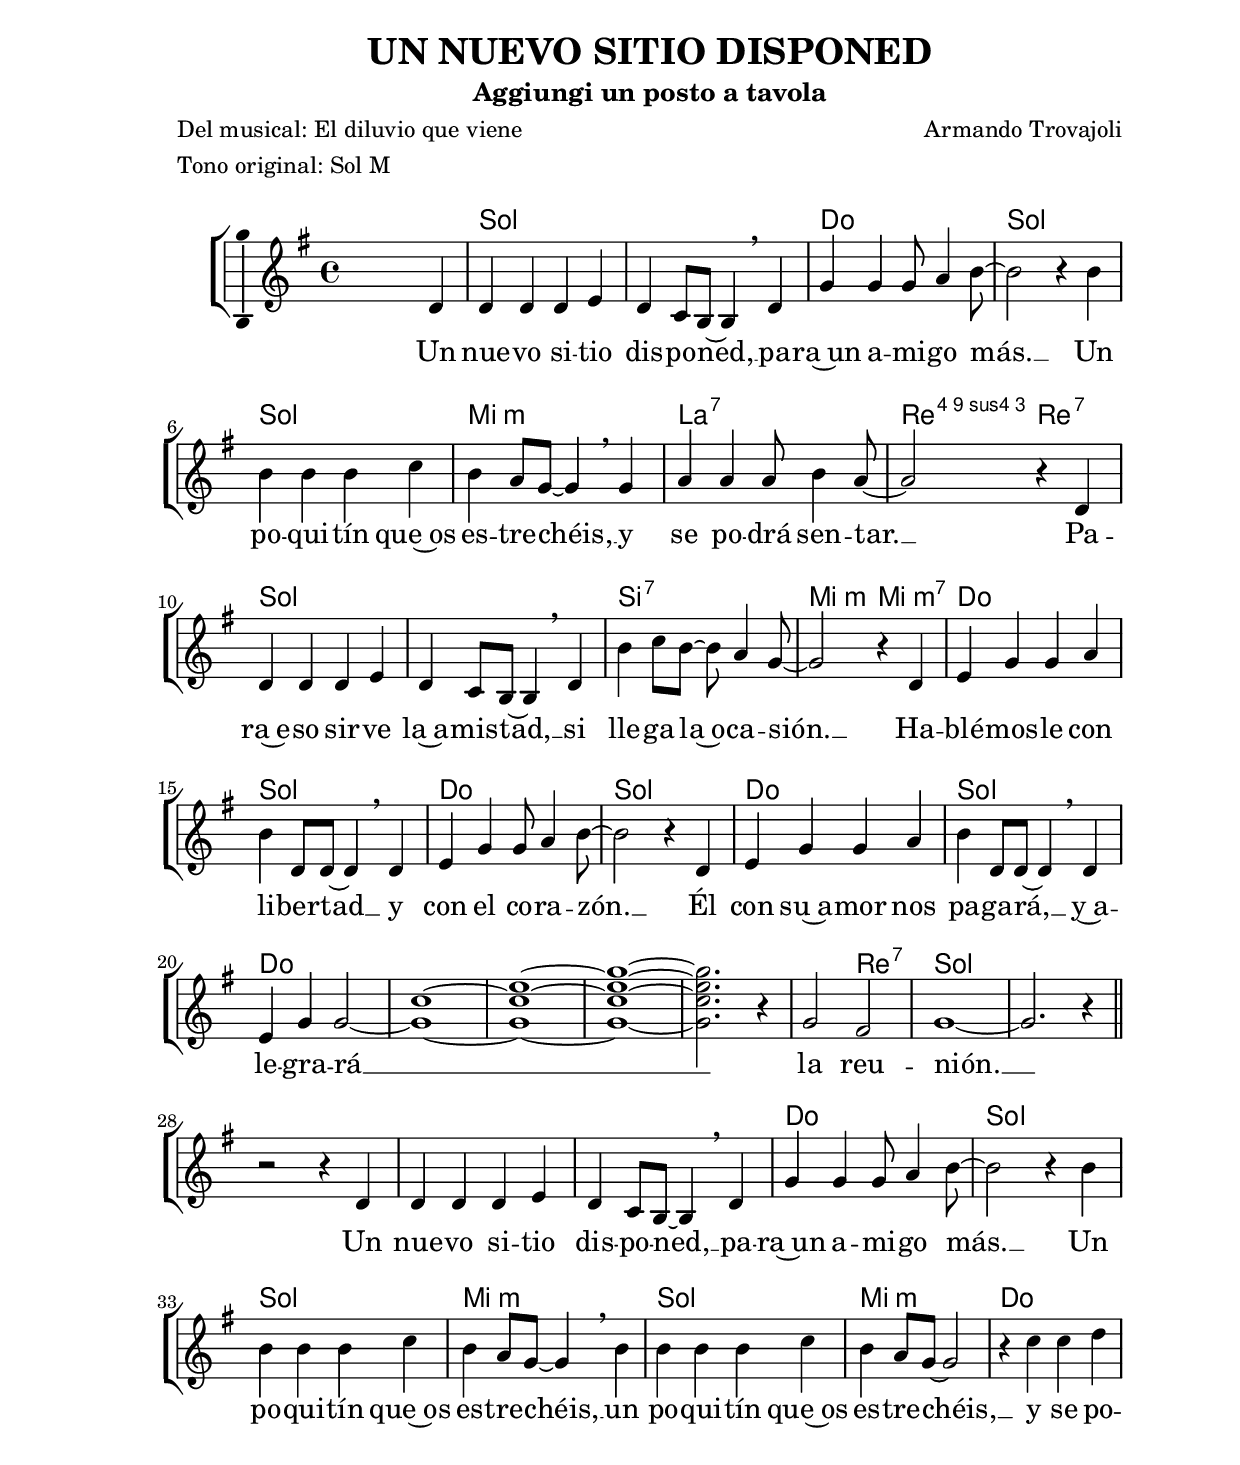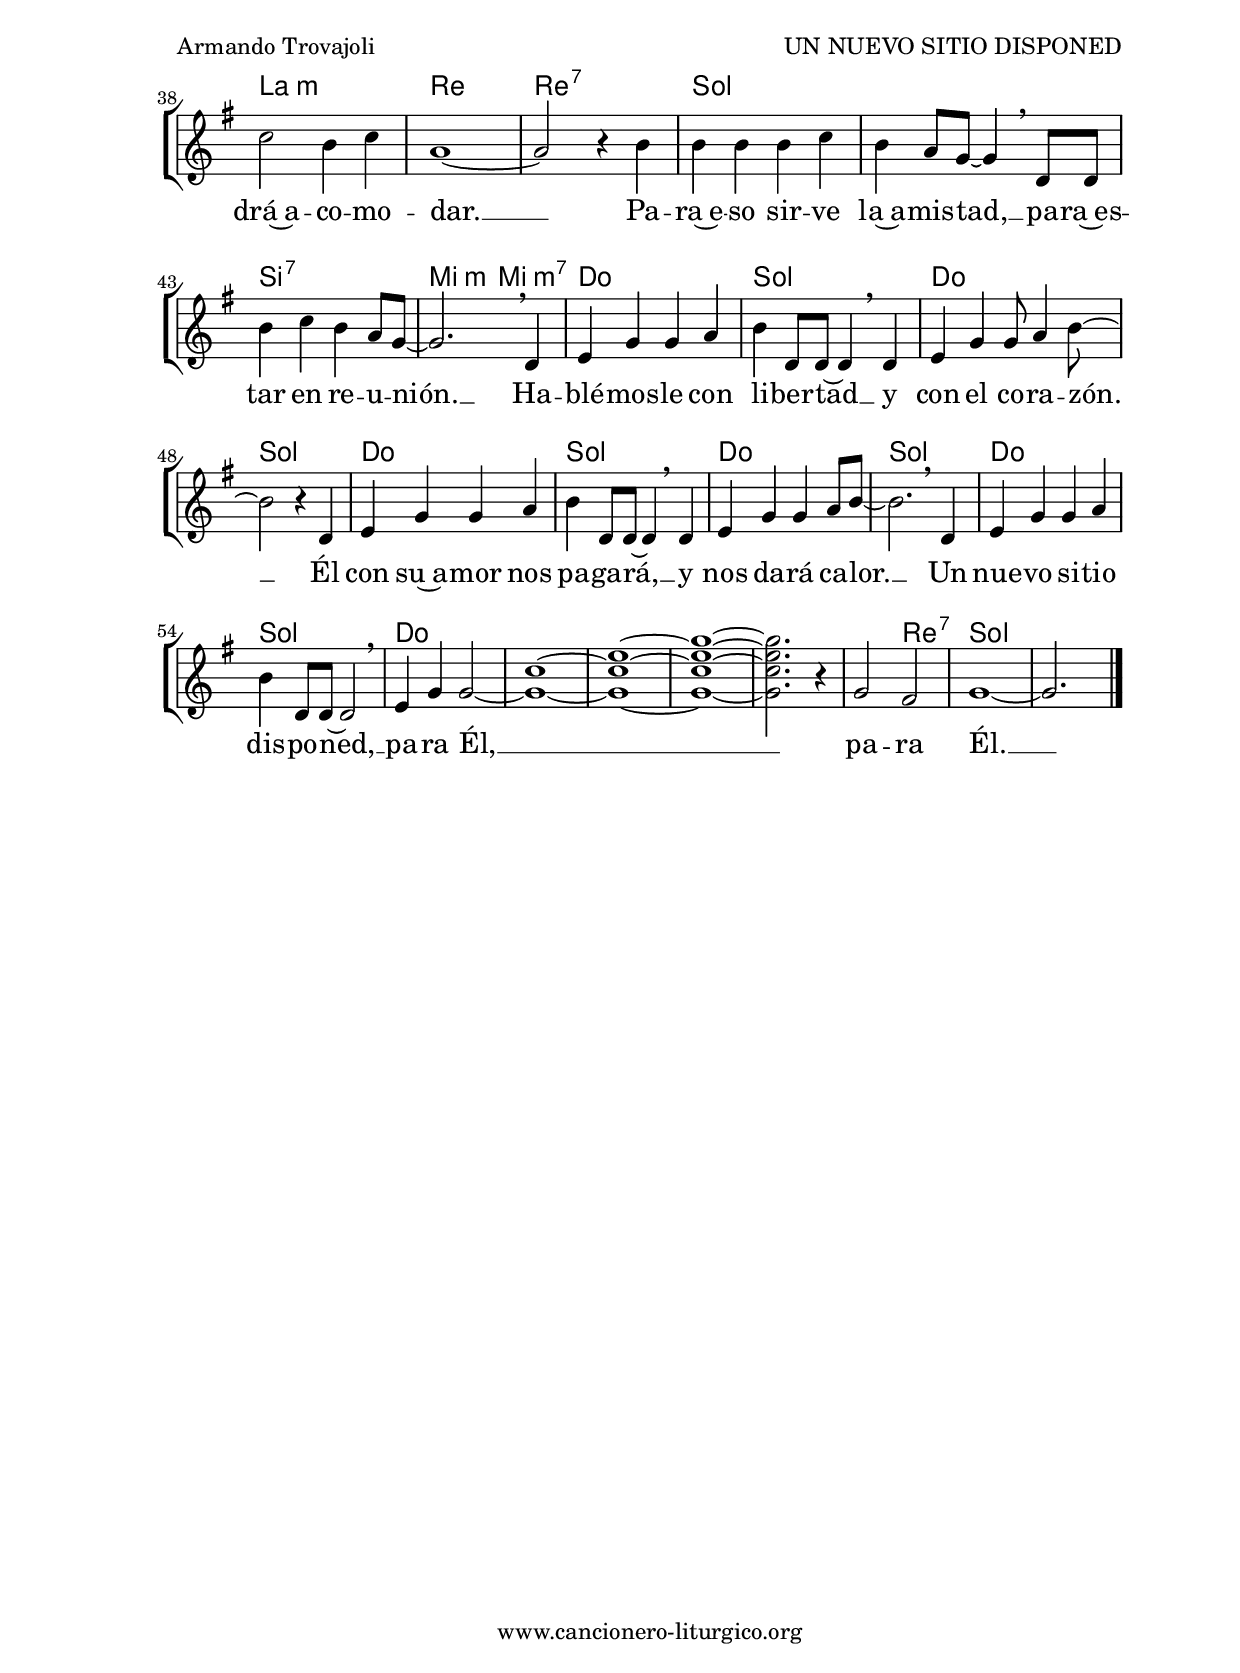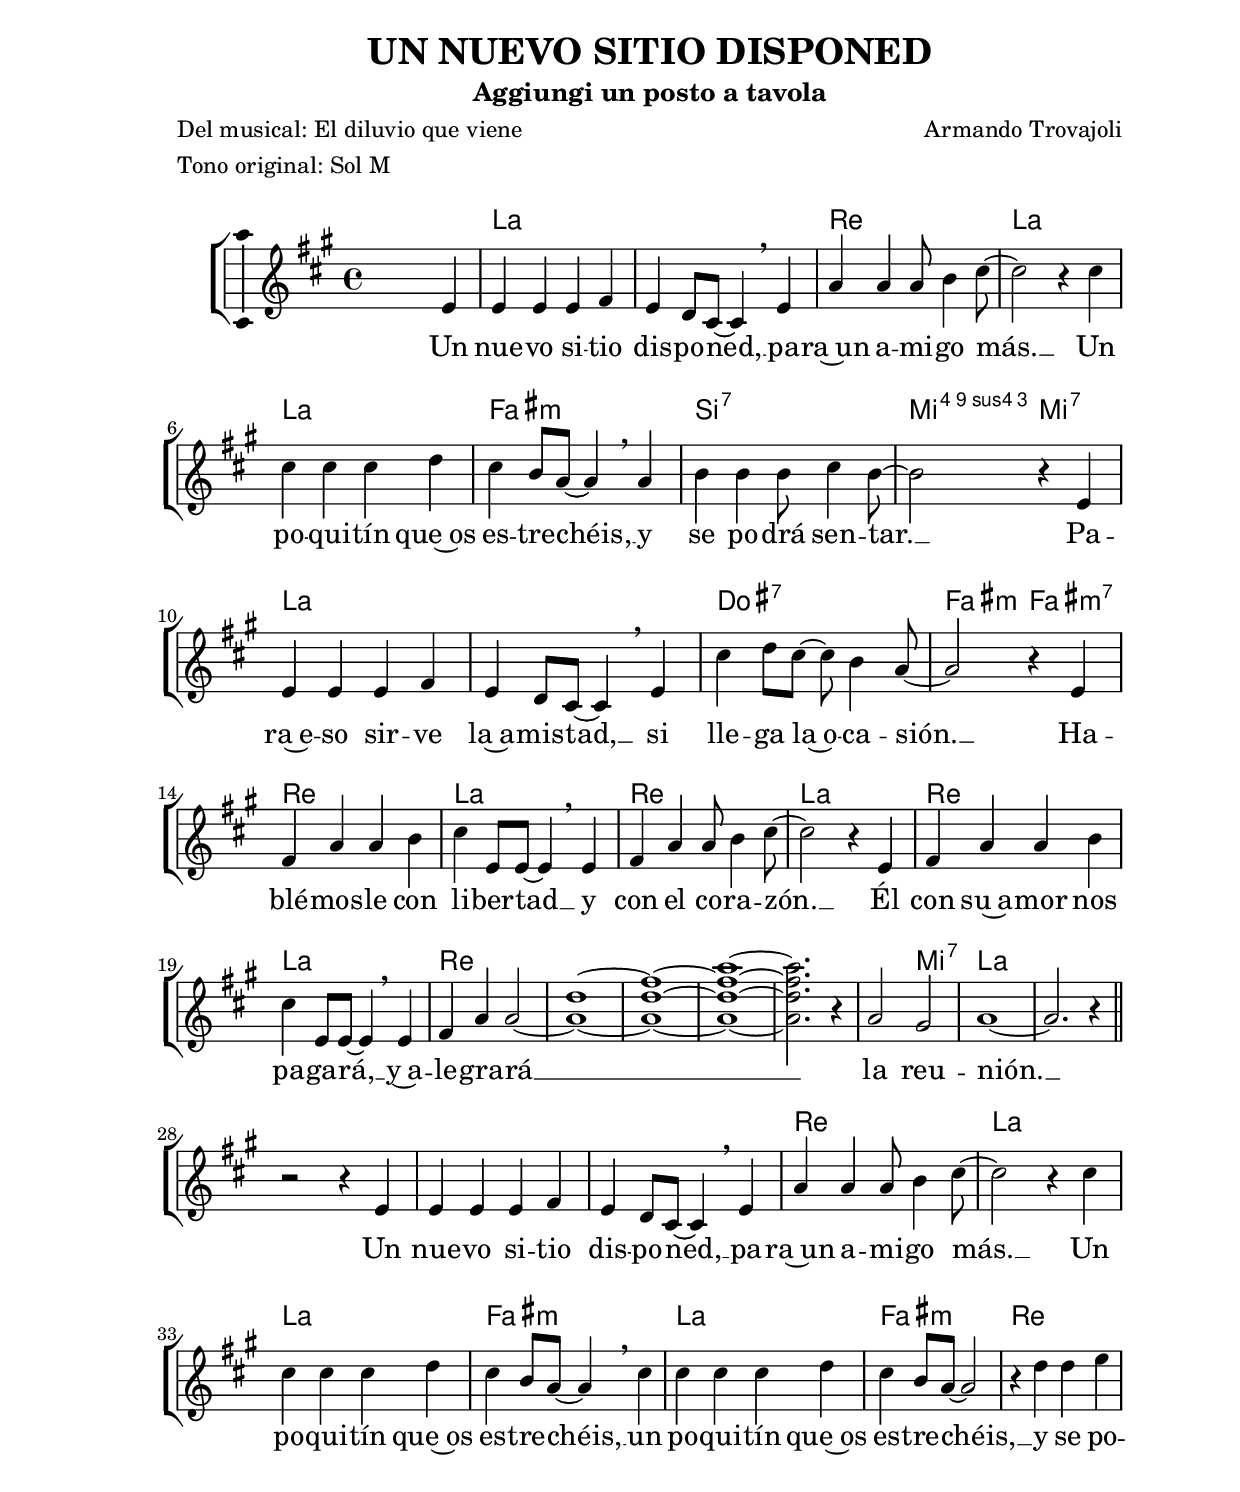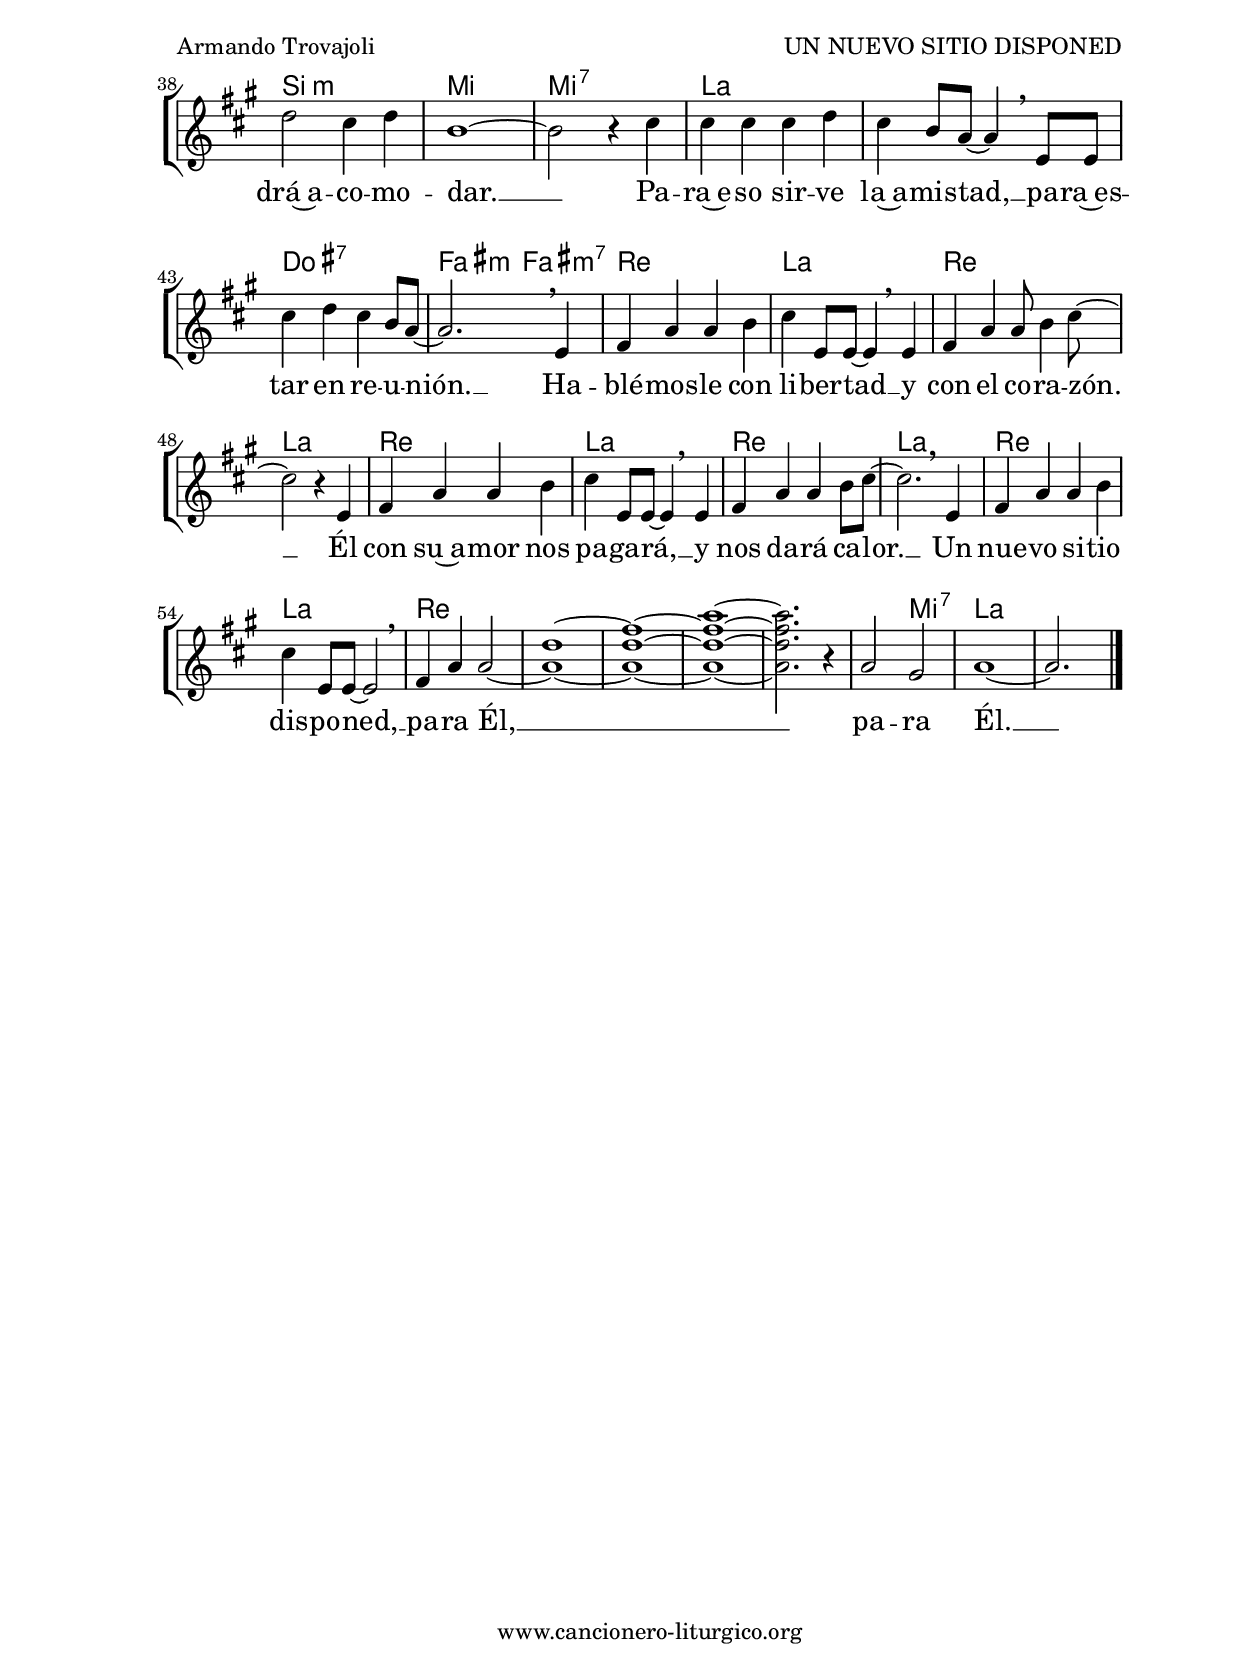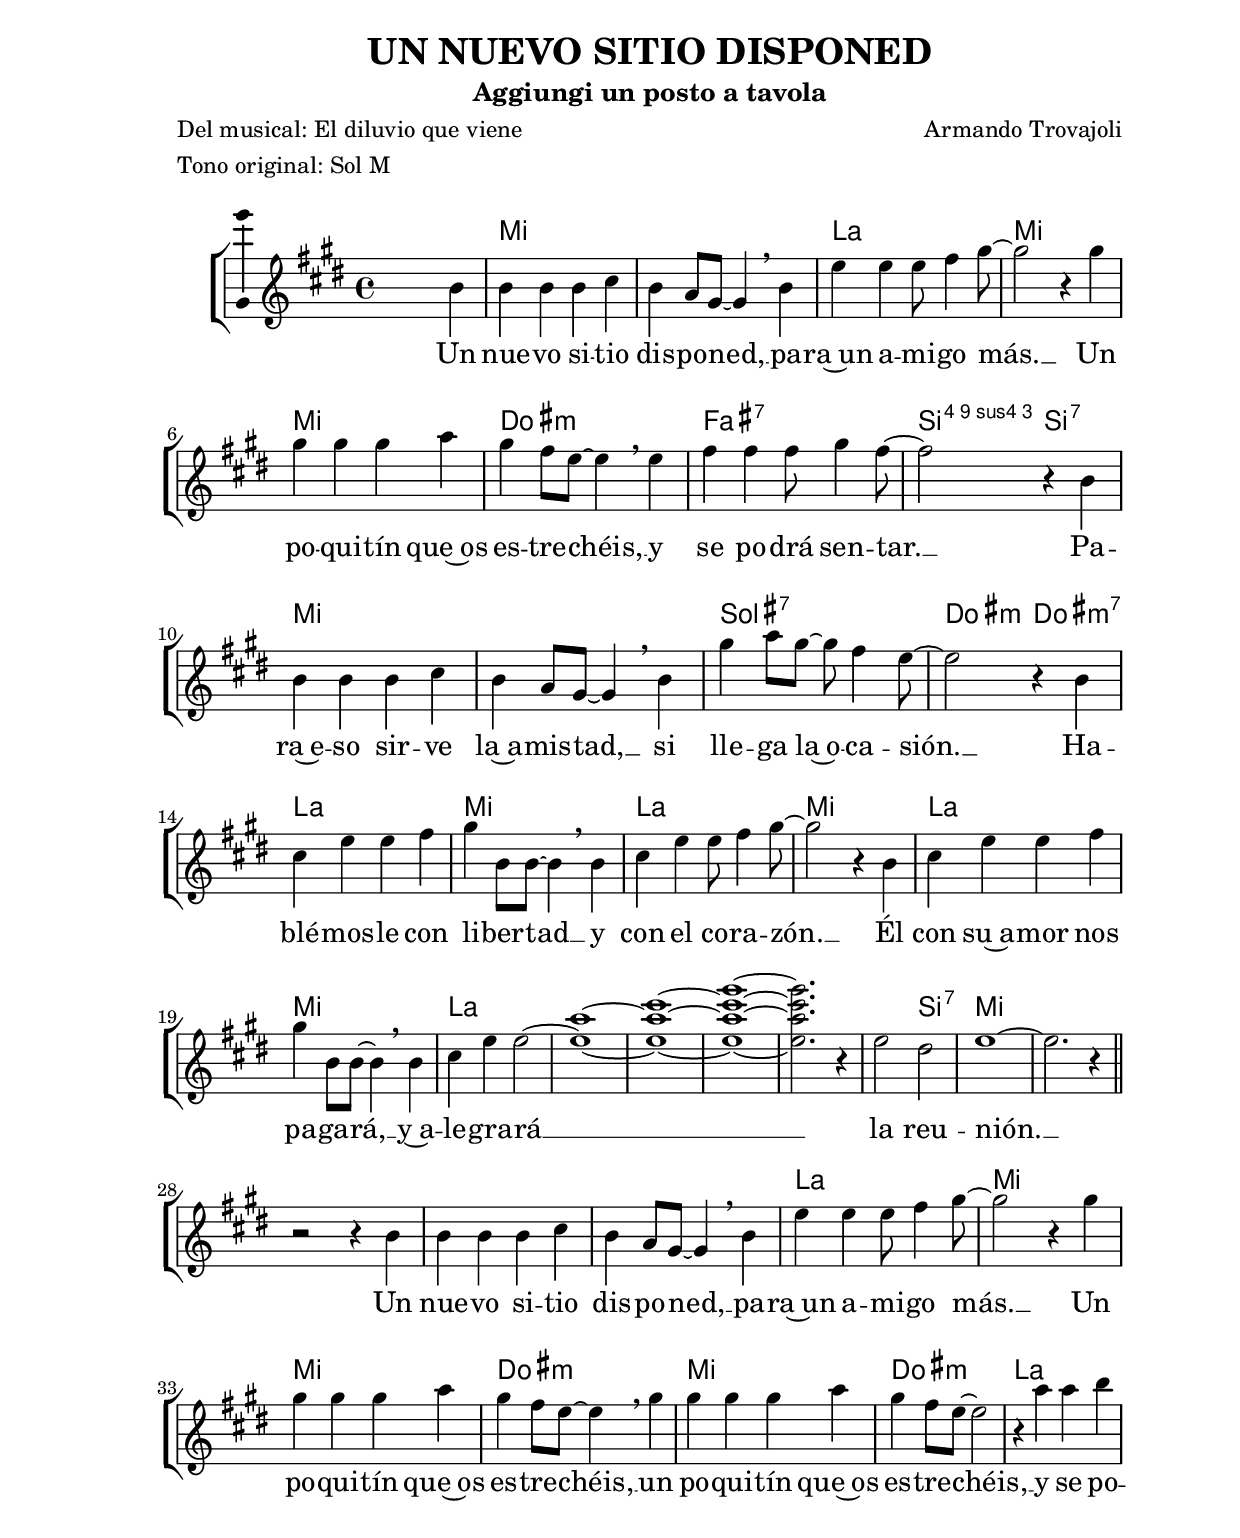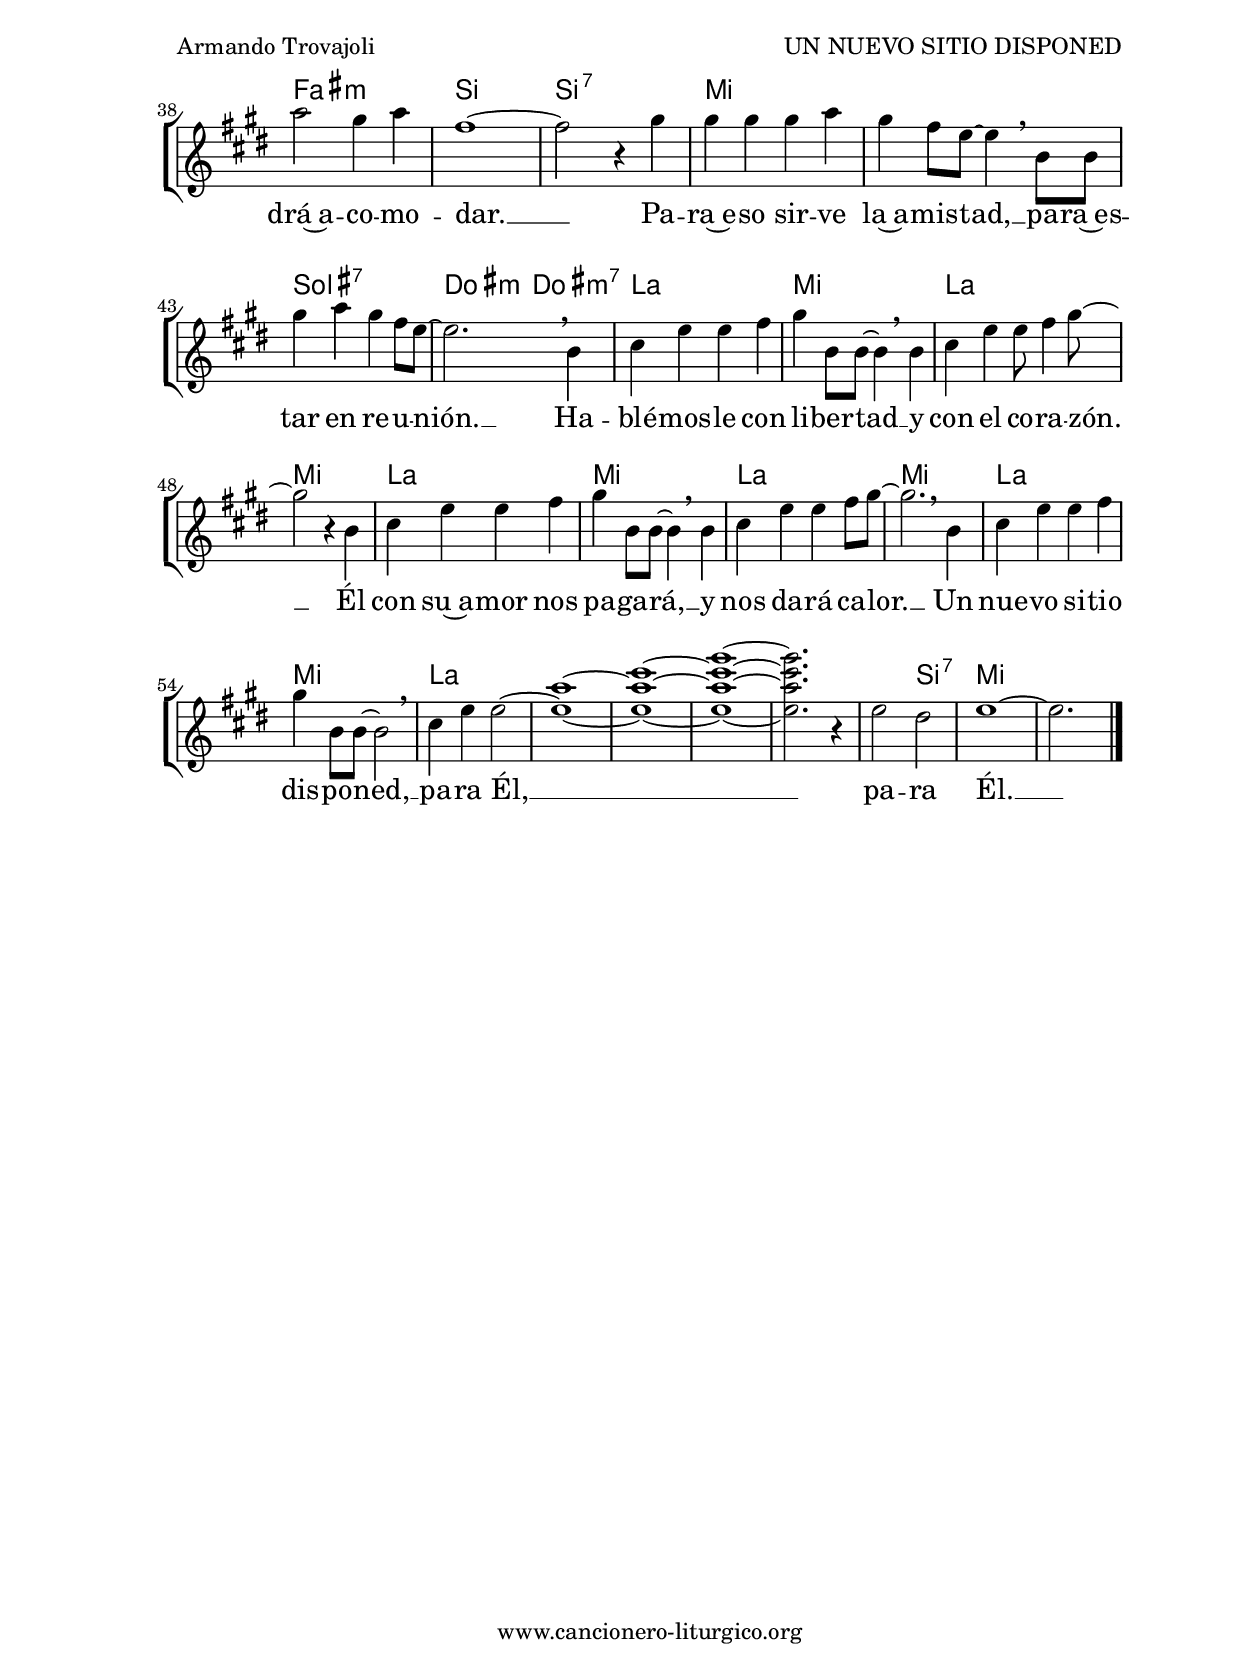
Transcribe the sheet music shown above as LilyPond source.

%
%para convertir .midi en .wav:
%timidity filename.midi -Ow -o finename.wav
%
%
%Para convertir de .wav a .mp3:
%lame -h -m j filename.wav
%
%
%para escuchar el midi:
%timidity nombrefichero.midi
%


%versión de lilypond para la que se ha escrito esta partitura:
\version "2.16.0"

	%Tamaño papel
	#(set-default-paper-size "a4")
	%Tamaño partitura
	#(set-global-staff-size 20)
	%No responde al pulsar sobre una nota
	#(ly:set-option 'point-and-click #f)

%parámetros del encabezamiento:
\header {
	title = "UN NUEVO SITIO DISPONED"
	subtitle = "Aggiungi un posto a tavola"
	composer = "Armando Trovajoli"
	poet = "Del musical: El diluvio que viene"
	meter = "Tono original: Sol M"
	arranger = ""
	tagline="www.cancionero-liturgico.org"
%	copyright="Editado con LilyPond para Linux"
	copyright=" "
	}

%parámetros asociados al papel:
\paper  {
	oddHeaderMarkup = \markup {\fill-line { \on-the-fly #not-first-page \fromproperty #'header:title \on-the-fly #not-first-page \fromproperty #'header:composer }}
	evenHeaderMarkup = \markup {\fill-line { \fromproperty #'header:composer \fromproperty #'header:title }}
	#(set-paper-size "a4")
	print-page-number = ##f
	first-page-number = 1
	print-first-page-number = ##f
%	head-separation = 3.0 \cm
	top-margin = 2.0 \cm
	bottom-margin = 0.5\cm
%%%	bottom-margin = -1.0\cm
	left-margin = 3.0 \cm
	line-width = 16.0 \cm 
	indent = 8\mm
	interscoreline = 2.\mm
	between-system-space = 15\mm
%	para que las partituras no llenen la hoja:
	ragged-bottom = ##t
%	idem para la última hoja:
	ragged-last-bottom = ##f
%	para que las partituras llenen el ancho del papel:
	ragged-last = ##f
	after-title-space = 2.5 \cm
%page-count=1
%system-count=14

	%Flexible Vertical Spacing
%	markup-markup-spacing =
%	#'((basic-distance . 15) (minimum-distance . 15) (padding . 3))
	markup-system-spacing =
	#'((basic-distance . 15) (minimum-distance . 15) (padding . 3))
	system-system-spacing =
	#'((basic-distance . 15) (minimum-distance . 15) (padding . 3))
	score-system-spacing =
	#'((basic-distance . 15) (minimum-distance . 15) (padding . 5))
%	top-system-spacing = % header
%	#'((basic-distance . 8) (minimum-distance . 0) (padding . 0))
%	top-markup-spacing =
%	#'((basic-distance . 20) (minimum-distance . 20) (padding . 0))
	last-bottom-spacing = % footer
	#'((basic-distance . 5) (minimum-distance . 5) (padding . 0))
%	score-markup-spacing =
%	#'((basic-distance . 16) (minimum-distance . 13) (padding . 0))

	}


%parámetros que afectan a toda la partitura:
global =  {
	%clave de sol (G):
	\clef G
	%armadura:
%	\transpose aes g
	\key g \major
	\tempo 2=100
	\set Score.tempoHideNote = ##t
	}


acordes = {
	\italianChords
	\chordmode {
%	\transpose aes g
{

s1
g1 g c g g e:m a:7 d2:4.9 d:7
g1 g b:7 e2:m e:m7 c1 g c g c g c c c c c c2 d:7 g1 g

s1
g1 g c g g e:m g e:m c a:m d d:7
g1 g b:7 e2:m e:m7 c1 g c g c g c g c g c c c c c c2 d:7 g1 g

	}
	}
}

melodia = 
%	\transpose aes g
{
\time 4/4

\relative c'{

s2 s4 d4
d4 d d e
d4 c8 b~b4 \breathe d
g4 g g8 a4 b8~
b2 r4 b4
b4 b b c
b4 a8 g~g4 \breathe g
a4 a a8 b4 a8~
a2 r4 d,4
d4 d d e
d4 c8 b~b4 \breathe d
b'4 c8 b8~b a4 g8~
g2 r4 d4
e4 g g a
b4 d,8 d~d4 \breathe d
e4 g g8 a4 b8~
b2 r4 d,4
e4 g g a
b4 d,8 d~d4 \breathe d
e4 g
<<
{
g2~
g1~
g1~
g1~
g2.
}
{
s2
c1~
c1~
c1~
c2.
}
{
s2
s1
e1~
e1~
e2.
}
{
s2
s1
s1
g1~
g2.
}
>>
r4
g,2 fis
g1~
g2. r4

\bar "||"
\break

r2 r4 d4
d4 d d e
d4 c8 b~b4 \breathe d
g4 g g8 a4 b8~
b2 r4 b4
b4 b b c
b4 a8 g~g4 \breathe b
b4 b b c
b4 a8 g~g2
r4 c4 c d
c2 b4 c
a1~
a2 r4 b4
b4 b b c
b4 a8 g~g4 \breathe d8 d
b'4 c4 b a8 g~
g2. \breathe d4
e4 g g a
b4 d,8 d~d4 \breathe d
e4 g g8 a4 b8~
b2 r4 d,4
e4 g g a
b4 d,8 d~d4 \breathe d
e4 g g a8 b~
b2. \breathe d,4
e4 g g a
b4 d,8 d~d2 \breathe
e4 g
<<
{
g2~
g1~
g1~
g1~
g2.
}
{
s2
c1~
c1~
c1~
c2.
}
{
s2
s1
e1~
e1~
e2.
}
{
s2
s1
s1
g1~
g2.
}
>>
r4
g,2 fis
g1~
g2. s4

\bar "|."

}
}


texto = \lyricmode {

Un nue -- vo si -- tio dis -- po -- ned, __
pa -- ra~un a -- mi -- go más. __
Un po -- qui -- tín que~os es -- tre -- chéis, __
y se po -- drá sen -- tar. __
Pa -- ra~e -- so sir -- ve la~a -- mis -- tad, __
si lle -- ga la~o -- ca -- sión. __
Ha -- blé -- mos -- le con li -- ber -- tad __
y con el co -- ra -- zón. __
Él con su~a -- mor nos pa -- ga -- rá, __
y~a -- le -- gra -- rá __
la reu -- nión. __

Un nue -- vo si -- tio dis -- po -- ned, __
pa -- ra~un a -- mi -- go más. __
Un po -- qui -- tín que~os es -- tre -- chéis, __
un po -- qui -- tín que~os es -- tre -- chéis, __
y se po -- drá~a -- co -- mo -- dar. __
Pa -- ra~e -- so sir -- ve la~a -- mis -- tad, __
pa -- ra~es -- tar en re -- u -- nión. __
Ha -- blé -- mos -- le con li -- ber -- tad __
y con el co -- ra -- zón. __
Él con su~a -- mor nos pa -- ga -- rá, __
y nos da -- rá ca -- lor. __
Un nue -- vo si -- tio dis -- po -- ned, __
pa -- ra Él, __
pa -- ra Él. __

}


acordesStaff = \context ChordNames = acordesStaff <<
	\set chordChanges = ##t
	\acordes
	>>


vozStaff = \context Voice = vozStaff
\with {\consists "Ambitus_engraver"}
<<
%	\set Staff.instrumentName = ""
%	\set Staff.shortInstrumentName = ""
%	\set Staff.midiInstrument = #"clarinet"
%	\set Staff.midiInstrument = #"cello"
	\set Staff.midiInstrument = #"flute"
%	\set Staff.midiInstrument = #"electric guitar (jazz)"
%	\set Staff.midiInstrument = #"english horn"
%	\set Staff.midiInstrument = #"violin"
%	\set Staff.midiInstrument = #"glockenspiel"
	\set Staff.midiMinimumVolume = #0.7
	\set Staff.midiMaximumVolume = #0.9
	\global
	\melodia
	>>


textoStaff = \context Lyrics = textoStaff <<
	\lyricsto vozStaff \texto
	>>


\book {
	\score {
		\context ChoirStaff {
			\override StaffGroup.SystemStartBracket #'collapse-height = #1
			\override Score.SystemStartBar #'collapse-height = #1
			<<
			\acordesStaff
			\vozStaff
			\textoStaff
			>>
			}
		\layout {
	    		\context {
				\Lyrics
				\override LyricText #'font-size = #2
				}
	   		 \context {
				\Score
				\override StaffSymbol #'staff-space = #(magstep +3)
				}
			}
		}
	\score {
		\unfoldRepeats
		\context ChoirStaff {
			<<
			\acordesStaff
			\vozStaff
			>>
			}
		\midi {
	  		\context {
	  			\Score
				tempoWholesPerMinute = #(ly:make-moment 70 4)
				}
			}
		}
	}



#(define output-suffix "C")
\book {
	\score {
		\context ChoirStaff {
			\override StaffGroup.SystemStartBracket #'collapse-height = #1
			\override Score.SystemStartBar #'collapse-height = #1
\transpose c d
			<<
			\acordesStaff
			\vozStaff
			\textoStaff
			>>
			}
		\layout {
	    		\context {
				\Lyrics
				\override LyricText #'font-size = #2
				}
	   		 \context {
				\Score
				\override StaffSymbol #'staff-space = #(magstep +3)
				}
			}
		}
	}

#(define output-suffix "S")
\book {
	\score {
		\context ChoirStaff {
			\override StaffGroup.SystemStartBracket #'collapse-height = #1
			\override Score.SystemStartBar #'collapse-height = #1
\transpose c a
			<<
			\acordesStaff
			\vozStaff
			\textoStaff
			>>
			}
		\layout {
	    		\context {
				\Lyrics
				\override LyricText #'font-size = #2
				}
	   		 \context {
				\Score
				\override StaffSymbol #'staff-space = #(magstep +3)
				}
			}
		}
	}


